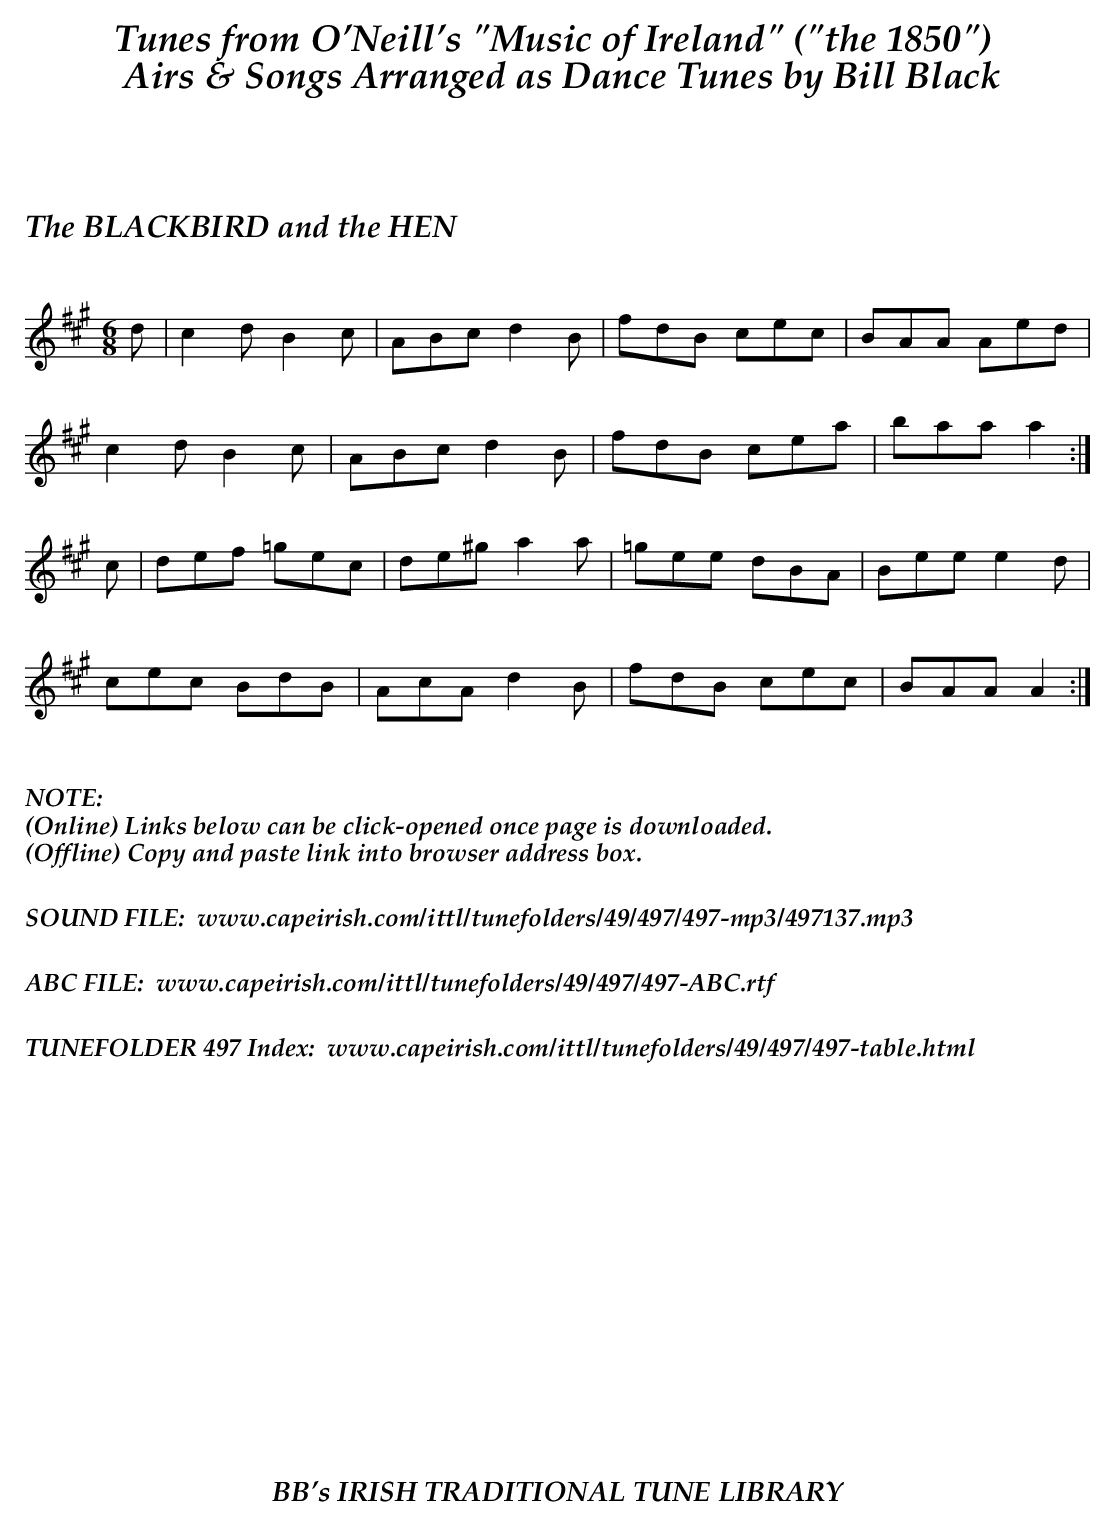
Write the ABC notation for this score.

X:1
T:BLACKBIRD and the HEN, The
M:6/8
L:1/8
K:A
d|c2d B2c|ABc d2B|fdB cec|BAA Aed|
c2d B2c|ABc d2B|fdB cea|baa a2:|
c|def =gec|de^g a2a|=gee dBA|Bee e2d|
cec BdB|AcA d2B|fdB cec|BAA A2:|
%%vskip .3in
%%textoption left
%%textfont "Palatino-BoldItalic" 16
%%begintext
%%NOTE:
(Online) Links below can be click-opened once page is downloaded.
(Offline) Copy and paste link into browser address box.
%%
%%
SOUND FILE:  www.capeirish.com/ittl/tunefolders/49/497/497-mp3/497137.mp3
%%
%%
ABC FILE:  www.capeirish.com/ittl/tunefolders/49/497/497-ABC.rtf
%%
%%
TUNEFOLDER 497 Index:  www.capeirish.com/ittl/tunefolders/49/497/497-table.html
